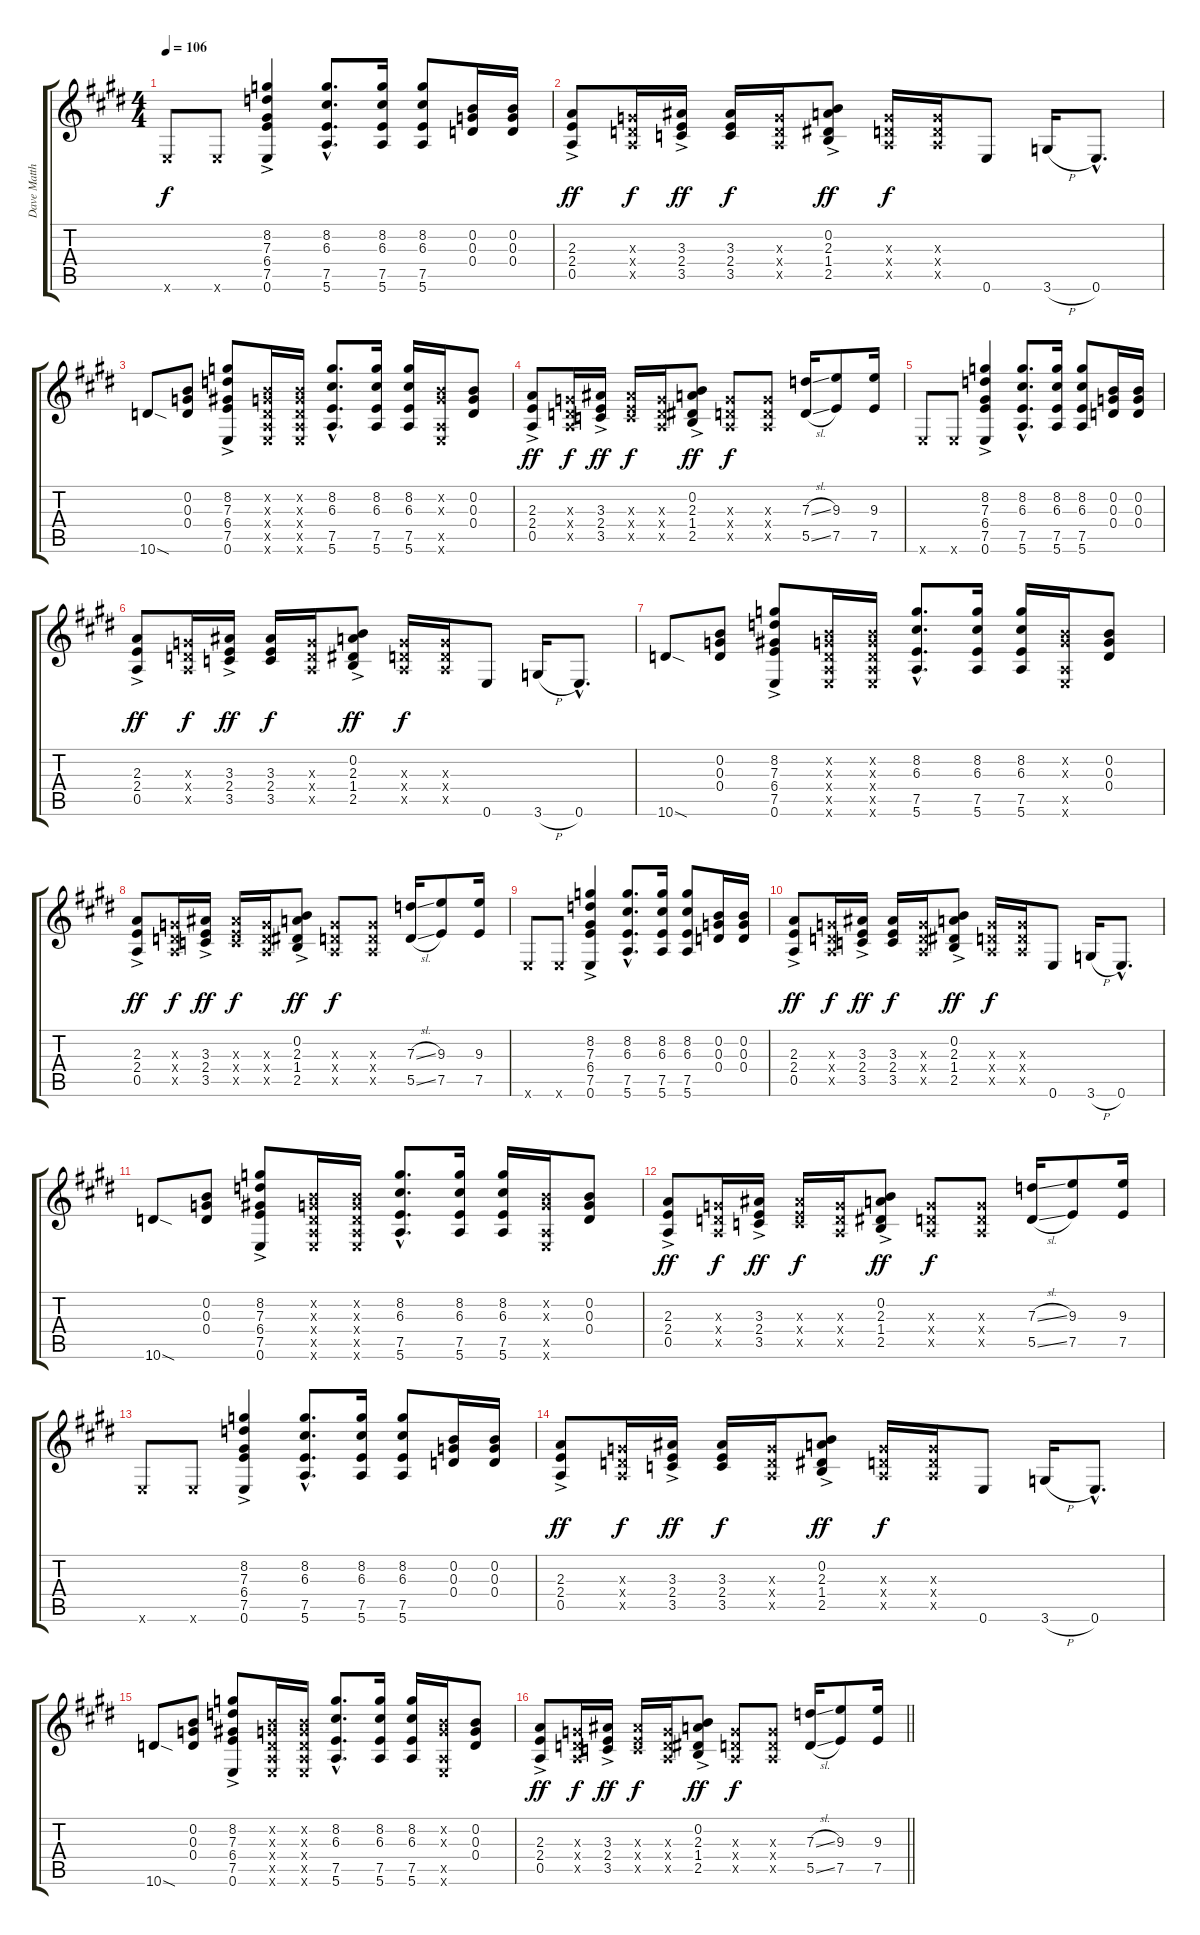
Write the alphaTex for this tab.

\track ("Dave Matthews" "Dave Matth") {instrument acousticguitarsteel}
\staff {score tabs}
\tuning (E4 B3 G3 D3 A2 E2) {hide}
\ts (4 4)
\tempo 106
\clef g2
\ks e
0.6{x}.8{dy f} 0.6{x}.8 (8.2{ac} 7.3{ac} 6.4{ac} 7.5{ac} 0.6{ac}).4 (8.2{hac} 6.3{hac} 7.5{hac} 5.6{hac}).8{d} (8.2 6.3 7.5 5.6).16 (8.2 6.3 7.5 5.6).8 (0.2 0.3 0.4).16 (0.2 0.3 0.4).16 |
(2.3{ac} 2.4{ac} 0.5{ac}).8{dy ff} (0.3{x} 0.4{x} 0.5{x}).16{dy f} (3.3{ac} 2.4{ac} 3.5{ac}).16{dy ff} (3.3 2.4 3.5).16{dy f} (0.3{x} 0.4{x} 0.5{x}).16 (0.2{ac} 2.3{ac} 1.4{ac} 2.5{ac}).8{dy ff} (0.3{x} 0.4{x} 0.5{x}).16{dy f} (0.3{x} 0.4{x} 0.5{x}).16 0.6.8 3.6{h}.16 0.6{hac}.8{d} |
10.6{sod}.8 (0.2 0.3 0.4).8 (8.2{ac} 7.3{ac} 6.4{ac} 7.5{ac} 0.6{ac}).8 (0.2{x} 0.3{x} 0.4{x} 0.5{x} 0.6{x}).16 (0.2{x} 0.3{x} 0.4{x} 0.5{x} 0.6{x}).16 (8.2{hac} 6.3{hac} 7.5{hac} 5.6{hac}).8{d} (8.2 6.3 7.5 5.6).16 (8.2 6.3 7.5 5.6).16 (0.2{x} 0.3{x} 0.5{x} 0.6{x}).16 (0.2 0.3 0.4).8 |
(2.3{ac} 2.4{ac} 0.5{ac}).8{dy ff} (0.3{x} 0.4{x} 0.5{x}).16{dy f} (3.3{ac} 2.4{ac} 3.5{ac}).16{dy ff} (3.3{x} 2.4{x} 3.5{x}).16{dy f} (0.3{x} 0.4{x} 0.5{x}).16 (0.2{ac} 2.3{ac} 1.4{ac} 2.5{ac}).8{dy ff} (0.3{x} 0.4{x} 0.5{x}).8{dy f} (0.3{x} 0.4{x} 0.5{x}).8 (7.3{sl} 5.5{sl}).16 (9.3 7.5).8 (9.3 7.5).16 |
0.6{x}.8 0.6{x}.8 (8.2{ac} 7.3{ac} 6.4{ac} 7.5{ac} 0.6{ac}).4 (8.2{hac} 6.3{hac} 7.5{hac} 5.6{hac}).8{d} (8.2 6.3 7.5 5.6).16 (8.2 6.3 7.5 5.6).8 (0.2 0.3 0.4).16 (0.2 0.3 0.4).16 |
(2.3{ac} 2.4{ac} 0.5{ac}).8{dy ff} (0.3{x} 0.4{x} 0.5{x}).16{dy f} (3.3{ac} 2.4{ac} 3.5{ac}).16{dy ff} (3.3 2.4 3.5).16{dy f} (0.3{x} 0.4{x} 0.5{x}).16 (0.2{ac} 2.3{ac} 1.4{ac} 2.5{ac}).8{dy ff} (0.3{x} 0.4{x} 0.5{x}).16{dy f} (0.3{x} 0.4{x} 0.5{x}).16 0.6.8 3.6{h}.16 0.6{hac}.8{d} |
10.6{sod}.8 (0.2 0.3 0.4).8 (8.2{ac} 7.3{ac} 6.4{ac} 7.5{ac} 0.6{ac}).8 (0.2{x} 0.3{x} 0.4{x} 0.5{x} 0.6{x}).16 (0.2{x} 0.3{x} 0.4{x} 0.5{x} 0.6{x}).16 (8.2{hac} 6.3{hac} 7.5{hac} 5.6{hac}).8{d} (8.2 6.3 7.5 5.6).16 (8.2 6.3 7.5 5.6).16 (0.2{x} 0.3{x} 0.5{x} 0.6{x}).16 (0.2 0.3 0.4).8 |
(2.3{ac} 2.4{ac} 0.5{ac}).8{dy ff} (0.3{x} 0.4{x} 0.5{x}).16{dy f} (3.3{ac} 2.4{ac} 3.5{ac}).16{dy ff} (3.3{x} 2.4{x} 3.5{x}).16{dy f} (0.3{x} 0.4{x} 0.5{x}).16 (0.2{ac} 2.3{ac} 1.4{ac} 2.5{ac}).8{dy ff} (0.3{x} 0.4{x} 0.5{x}).8{dy f} (0.3{x} 0.4{x} 0.5{x}).8 (7.3{sl} 5.5{sl}).16 (9.3 7.5).8 (9.3 7.5).16 |
0.6{x}.8 0.6{x}.8 (8.2{ac} 7.3{ac} 6.4{ac} 7.5{ac} 0.6{ac}).4 (8.2{hac} 6.3{hac} 7.5{hac} 5.6{hac}).8{d} (8.2 6.3 7.5 5.6).16 (8.2 6.3 7.5 5.6).8 (0.2 0.3 0.4).16 (0.2 0.3 0.4).16 |
(2.3{ac} 2.4{ac} 0.5{ac}).8{dy ff} (0.3{x} 0.4{x} 0.5{x}).16{dy f} (3.3{ac} 2.4{ac} 3.5{ac}).16{dy ff} (3.3 2.4 3.5).16{dy f} (0.3{x} 0.4{x} 0.5{x}).16 (0.2{ac} 2.3{ac} 1.4{ac} 2.5{ac}).8{dy ff} (0.3{x} 0.4{x} 0.5{x}).16{dy f} (0.3{x} 0.4{x} 0.5{x}).16 0.6.8 3.6{h}.16 0.6{hac}.8{d} |
10.6{sod}.8 (0.2 0.3 0.4).8 (8.2{ac} 7.3{ac} 6.4{ac} 7.5{ac} 0.6{ac}).8 (0.2{x} 0.3{x} 0.4{x} 0.5{x} 0.6{x}).16 (0.2{x} 0.3{x} 0.4{x} 0.5{x} 0.6{x}).16 (8.2{hac} 6.3{hac} 7.5{hac} 5.6{hac}).8{d} (8.2 6.3 7.5 5.6).16 (8.2 6.3 7.5 5.6).16 (0.2{x} 0.3{x} 0.5{x} 0.6{x}).16 (0.2 0.3 0.4).8 |
(2.3{ac} 2.4{ac} 0.5{ac}).8{dy ff} (0.3{x} 0.4{x} 0.5{x}).16{dy f} (3.3{ac} 2.4{ac} 3.5{ac}).16{dy ff} (3.3{x} 2.4{x} 3.5{x}).16{dy f} (0.3{x} 0.4{x} 0.5{x}).16 (0.2{ac} 2.3{ac} 1.4{ac} 2.5{ac}).8{dy ff} (0.3{x} 0.4{x} 0.5{x}).8{dy f} (0.3{x} 0.4{x} 0.5{x}).8 (7.3{sl} 5.5{sl}).16 (9.3 7.5).8 (9.3 7.5).16 |
0.6{x}.8 0.6{x}.8 (8.2{ac} 7.3{ac} 6.4{ac} 7.5{ac} 0.6{ac}).4 (8.2{hac} 6.3{hac} 7.5{hac} 5.6{hac}).8{d} (8.2 6.3 7.5 5.6).16 (8.2 6.3 7.5 5.6).8 (0.2 0.3 0.4).16 (0.2 0.3 0.4).16 |
(2.3{ac} 2.4{ac} 0.5{ac}).8{dy ff} (0.3{x} 0.4{x} 0.5{x}).16{dy f} (3.3{ac} 2.4{ac} 3.5{ac}).16{dy ff} (3.3 2.4 3.5).16{dy f} (0.3{x} 0.4{x} 0.5{x}).16 (0.2{ac} 2.3{ac} 1.4{ac} 2.5{ac}).8{dy ff} (0.3{x} 0.4{x} 0.5{x}).16{dy f} (0.3{x} 0.4{x} 0.5{x}).16 0.6.8 3.6{h}.16 0.6{hac}.8{d} |
10.6{sod}.8 (0.2 0.3 0.4).8 (8.2{ac} 7.3{ac} 6.4{ac} 7.5{ac} 0.6{ac}).8 (0.2{x} 0.3{x} 0.4{x} 0.5{x} 0.6{x}).16 (0.2{x} 0.3{x} 0.4{x} 0.5{x} 0.6{x}).16 (8.2{hac} 6.3{hac} 7.5{hac} 5.6{hac}).8{d} (8.2 6.3 7.5 5.6).16 (8.2 6.3 7.5 5.6).16 (0.2{x} 0.3{x} 0.5{x} 0.6{x}).16 (0.2 0.3 0.4).8 |
\barLineRight lightlight
(2.3{ac} 2.4{ac} 0.5{ac}).8{dy ff} (0.3{x} 0.4{x} 0.5{x}).16{dy f} (3.3{ac} 2.4{ac} 3.5{ac}).16{dy ff} (3.3{x} 2.4{x} 3.5{x}).16{dy f} (0.3{x} 0.4{x} 0.5{x}).16 (0.2{ac} 2.3{ac} 1.4{ac} 2.5{ac}).8{dy ff} (0.3{x} 0.4{x} 0.5{x}).8{dy f} (0.3{x} 0.4{x} 0.5{x}).8 (7.3{sl} 5.5{sl}).16 (9.3 7.5).8 (9.3 7.5).16
